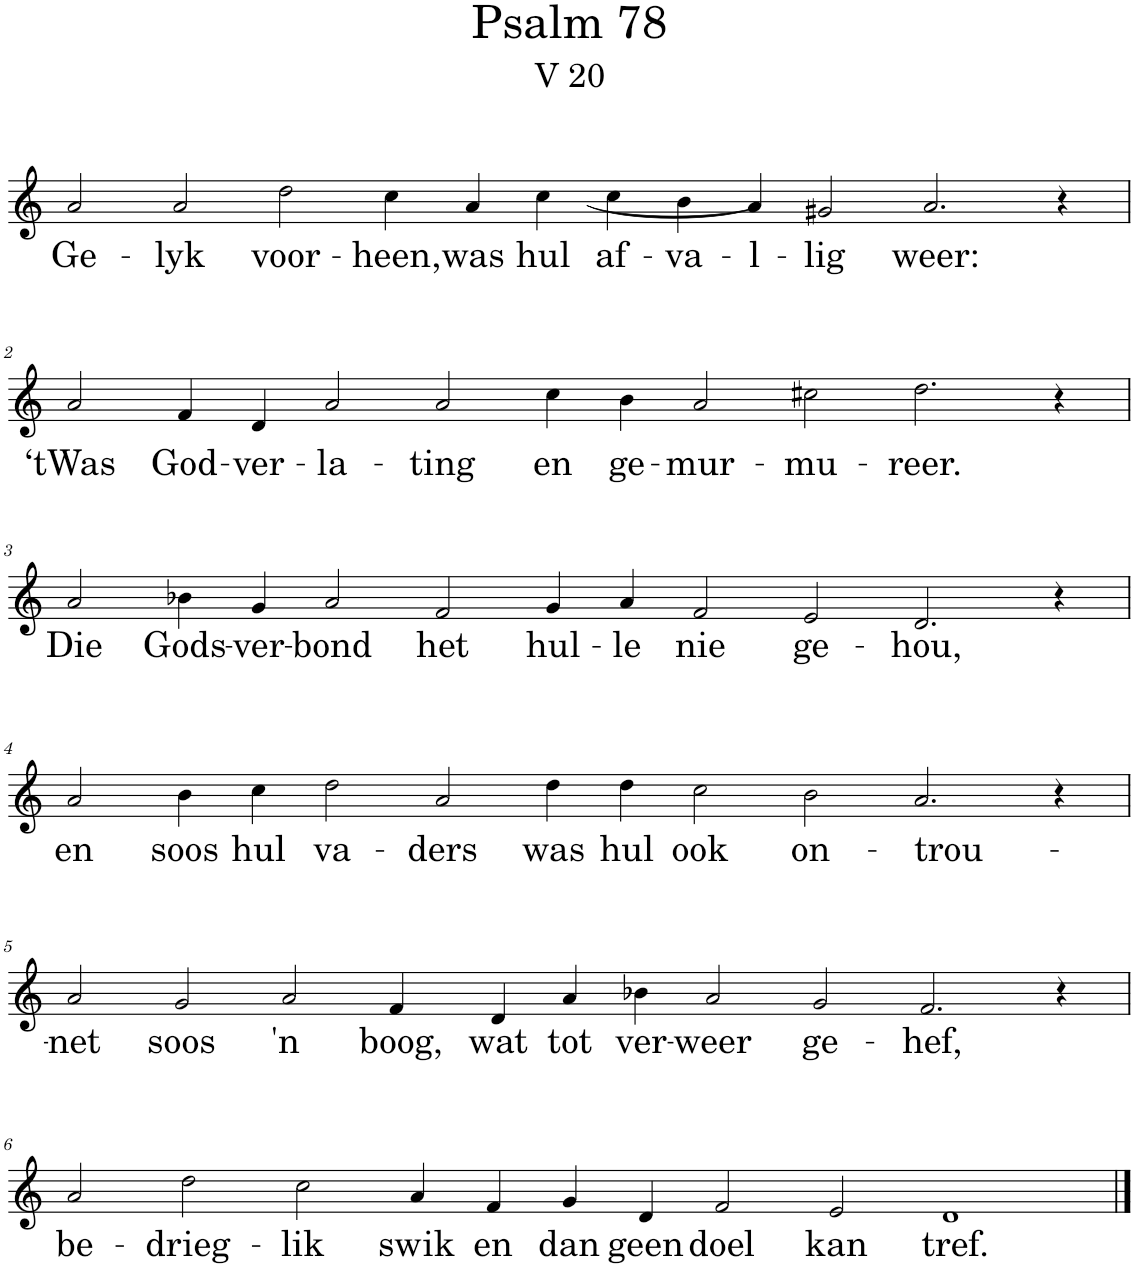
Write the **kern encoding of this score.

**kern	**text
*part1	*part1
*staff1	*staff1
*I"Pipe Organ	*
*I'Org.	*
*clefG2	*
*k[]	*
*M18/4	*
=1	=1
!	!LO:LY:b
2a/	Ge-
!	!LO:LY:b
2a/	-lyk
!	!LO:LY:b
2dd\	voor-
!	!LO:LY:b
4cc\	-heen,
!	!LO:LY:b
4a/	was
!	!LO:LY:b
4cc\	hul
!	!LO:LY:b
4cc\	af-
!	!LO:LY:b
4b\	-va-
!	!LO:LY:b
[4a/	-l-
!	!LO:LY:b
2g#X/	-lig
!	!LO:LY:b
2.a/]	weer:
4r	.
!!LO:LB:g=z
=2	=2
!	!LO:LY:b
2a/	‘tWas
!	!LO:LY:b
4f/	God-
!	!LO:LY:b
4d/	-ver-
!	!LO:LY:b
2a/	-la-
!	!LO:LY:b
2a/	-ting
!	!LO:LY:b
4cc\	en
!	!LO:LY:b
4b\	ge-
!	!LO:LY:b
2a/	-mur-
!	!LO:LY:b
2cc#X\	-mu-
!	!LO:LY:b
2.dd\	-reer.
4r	.
!!LO:LB:g=z
=3	=3
!	!LO:LY:b
2a/	Die
!	!LO:LY:b
4b-X\	Gods-
!	!LO:LY:b
4g/	-ver-
!	!LO:LY:b
2a/	-bond
!	!LO:LY:b
2f/	het
!	!LO:LY:b
4g/	hul-
!	!LO:LY:b
4a/	-le
!	!LO:LY:b
2f/	nie
!	!LO:LY:b
2e/	ge-
!	!LO:LY:b
2.d/	-hou,
4r	.
!!LO:LB:g=z
=4	=4
!	!LO:LY:b
2a/	en
!	!LO:LY:b
4b\	soos
!	!LO:LY:b
4cc\	hul
!	!LO:LY:b
2dd\	va-
!	!LO:LY:b
2a/	-ders
!	!LO:LY:b
4dd\	was
!	!LO:LY:b
4dd\	hul
!	!LO:LY:b
2cc\	ook
!	!LO:LY:b
2b\	on-
!	!LO:LY:b
2.a/	-trou-
4r	.
!!LO:LB:g=z
=5	=5
!	!LO:LY:b
2a/	-net
!	!LO:LY:b
2g/	soos
!	!LO:LY:b
2a/	'n
!	!LO:LY:b
4f/	boog,
!	!LO:LY:b
4d/	wat
!	!LO:LY:b
4a/	tot
!	!LO:LY:b
4b-X\	ver-
!	!LO:LY:b
2a/	-weer
!	!LO:LY:b
2g/	ge-
!	!LO:LY:b
2.f/	-hef,
4r	.
!!LO:LB:g=z
=6	=6
!	!LO:LY:b
2a/	be-
!	!LO:LY:b
2dd\	-drieg-
!	!LO:LY:b
2cc\	-lik
!	!LO:LY:b
4a/	swik
!	!LO:LY:b
4f/	en
!	!LO:LY:b
4g/	dan
!	!LO:LY:b
4d/	geen
!	!LO:LY:b
2f/	doel
!	!LO:LY:b
2e/	kan
!	!LO:LY:b
1d	tref.
==	==
*-	*-
